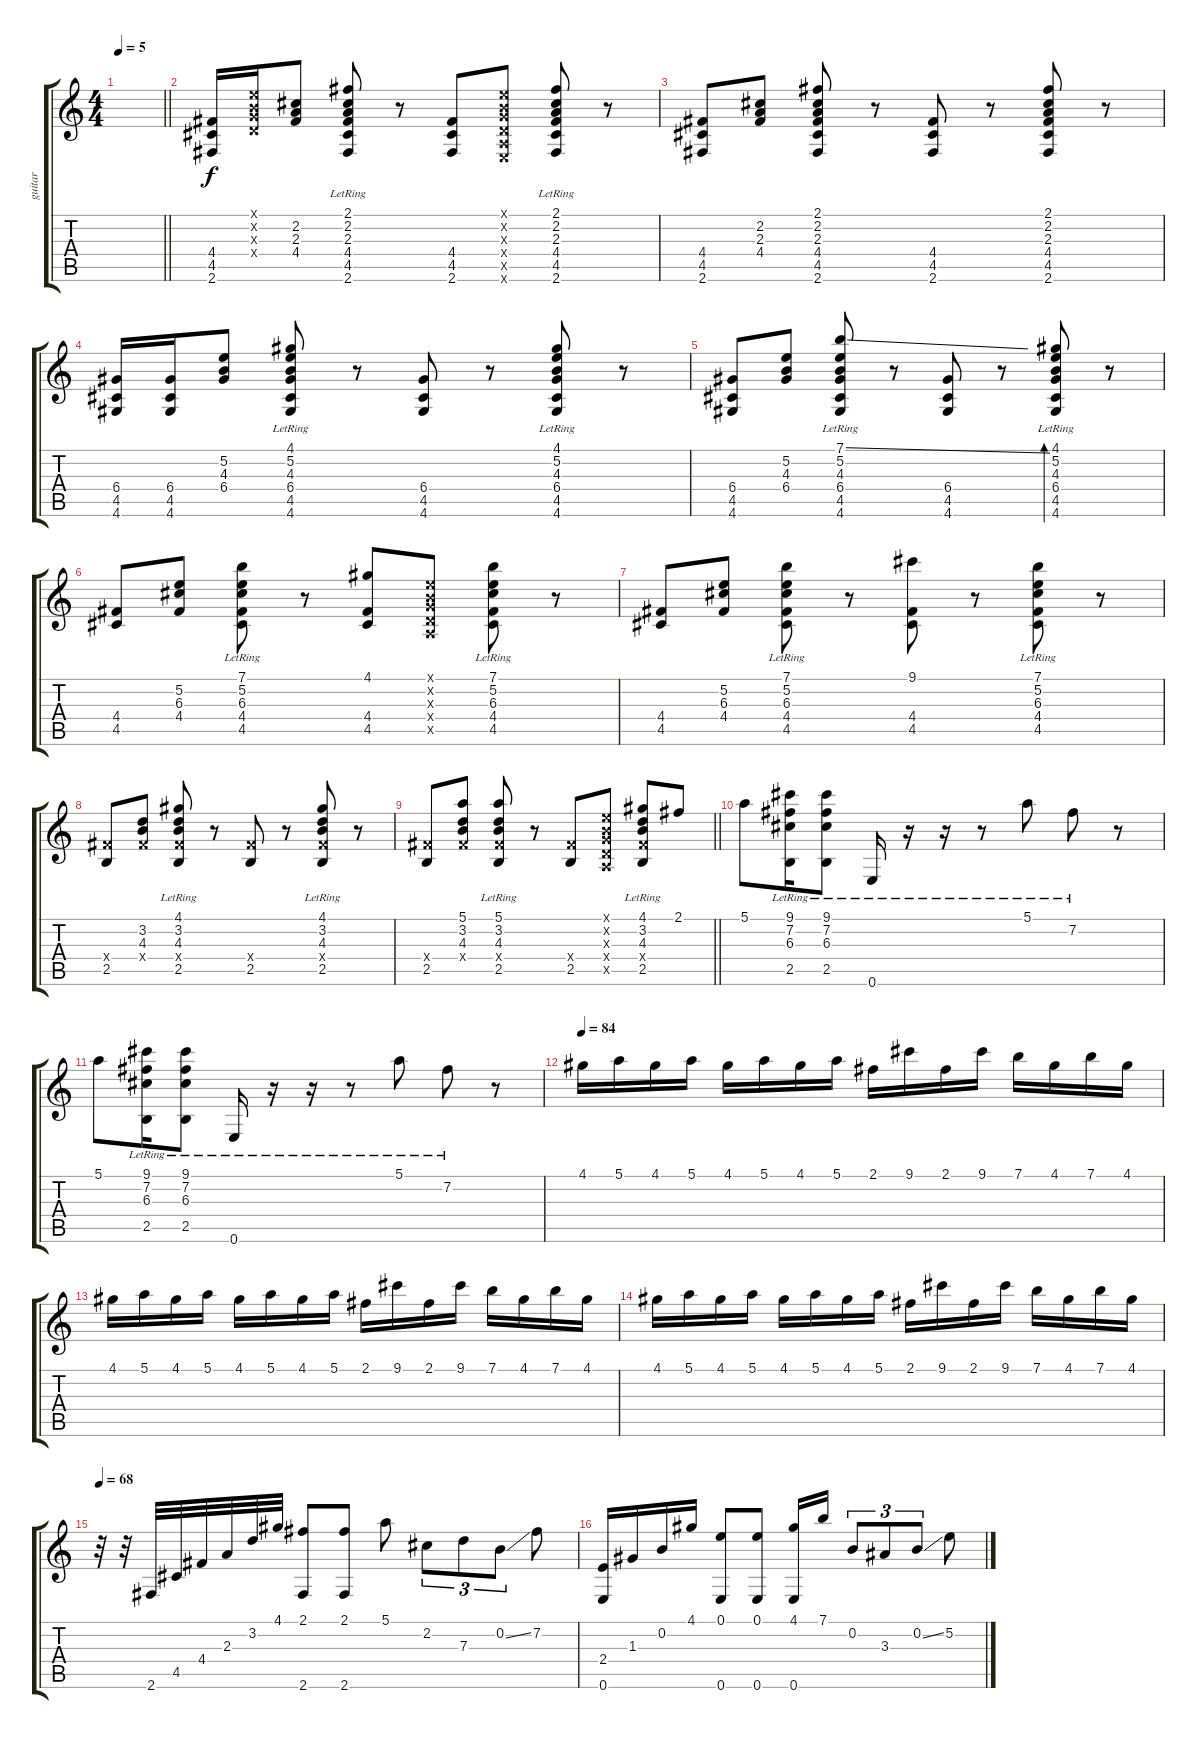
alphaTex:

\track ("guitar" "guitar") {instrument electricguitarjazz}
\staff {score tabs}
\tuning (E4 B3 G3 D3 A2 E2) {hide}
\ts (4 4)
\tempo 5
\clef g2
\barLineRight lightlight
\ks c
|
(4.4 4.5 2.6).16 (0.1{x} 0.2{x} 0.3{x} 0.4{x}).16 (2.2 2.3 4.4).8 (2.1{lr} 2.2{lr} 2.3{lr} 4.4 4.5 2.6).8 r.8 (4.4 4.5 2.6).8 (0.1{x} 0.2{x} 0.3{x} 0.4{x} 0.5{x} 0.6{x}).8 (2.1{lr} 2.2{lr} 2.3{lr} 4.4 4.5 2.6).8 r.8 |
(4.4 4.5 2.6).8 (2.2 2.3 4.4).8 (2.1 2.2 2.3 4.4 4.5 2.6).8 r.8 (4.4 4.5 2.6).8 r.8 (2.1 2.2 2.3 4.4 4.5 2.6).8 r.8 |
(6.4 4.5 4.6).16 (6.4 4.5 4.6).16 (5.2 4.3 6.4).8 (4.1{lr} 5.2 4.3 6.4 4.5 4.6).8 r.8 (6.4 4.5 4.6).8 r.8 (4.1{lr} 5.2 4.3 6.4 4.5 4.6).8 r.8 |
(6.4 4.5 4.6).8 (5.2 4.3 6.4).8 (7.1{ss lr} 5.2 4.3 6.4 4.5 4.6).8 r.8 (6.4 4.5 4.6).8 r.8 (4.1{lr} 5.2 4.3 6.4 4.5 4.6).8{bd 480} r.8 |
(4.4 4.5).8 (5.2 6.3 4.4).8 (7.1{lr} 5.2 6.3 4.4 4.5).8 r.8 (4.1 4.4 4.5).8 (0.1{x} 0.2{x} 0.3{x} 0.4{x} 0.5{x}).8 (7.1{lr} 5.2 6.3 4.4 4.5).8 r.8 |
(4.4 4.5).8 (5.2 6.3 4.4).8 (7.1{lr} 5.2 6.3 4.4 4.5).8 r.8 (9.1 4.4 4.5).8 r.8 (7.1{lr} 5.2 6.3 4.4 4.5).8 r.8 |
(4.4{x} 2.5).8 (3.2 4.3 4.4{x}).8 (4.1{lr} 3.2 4.3 4.4{x} 2.5).8 r.8 (4.4{x} 2.5).8 r.8 (4.1{lr} 3.2 4.3 4.4{x} 2.5).8 r.8 |
\barLineRight lightlight
(4.4{x} 2.5).8 (5.1 3.2 4.3 4.4{x}).8 (5.1{lr} 3.2 4.3 4.4{x} 2.5).8 r.8 (4.4{x} 2.5).8 (0.1{x} 0.2{x} 0.3{x} 0.4{x} 0.5{x}).8 (4.1{lr} 3.2 4.3 4.4{x} 2.5).8 2.1.8 |
5.1.8 (9.1{lr} 7.2{lr} 6.3{lr} 2.5).16 (9.1{lr} 7.2{lr} 6.3{lr} 2.5).8 0.6{lr}.16 r.16 r.16 r.8 5.1{lr}.8 7.2{lr}.8 r.8 |
5.1.8 (9.1{lr} 7.2{lr} 6.3{lr} 2.5).16 (9.1{lr} 7.2{lr} 6.3{lr} 2.5).8 0.6{lr}.16 r.16 r.16 r.8 5.1{lr}.8 7.2{lr}.8 r.8 |
\tempo 84
4.1.16 5.1.16 4.1.16 5.1.16 4.1.16 5.1.16 4.1.16 5.1.16 2.1.16 9.1.16 2.1.16 9.1.16 7.1.16 4.1.16 7.1.16 4.1.16 |
4.1.16 5.1.16 4.1.16 5.1.16 4.1.16 5.1.16 4.1.16 5.1.16 2.1.16 9.1.16 2.1.16 9.1.16 7.1.16 4.1.16 7.1.16 4.1.16 |
4.1.16 5.1.16 4.1.16 5.1.16 4.1.16 5.1.16 4.1.16 5.1.16 2.1.16 9.1.16 2.1.16 9.1.16 7.1.16 4.1.16 7.1.16 4.1.16 |
\tempo 72
\tempo 68
r.32 r.32 2.6.32 4.5.32 4.4.32 2.3.32 3.2.32 4.1.32 (2.1 2.6).8 (2.1 2.6).8 5.1.8 2.2.8{tu (3 2)} 7.3.8{tu (3 2)} 0.2{ss}.8{tu (3 2)} 7.2.8 |
(2.4 0.6).16 1.3.16 0.2.16 4.1.16 (0.1 0.6).8 (0.1 0.6).8 (4.1 0.6).16 7.1.16 0.2.8{tu (3 2)} 3.3.8{tu (3 2)} 0.2{ss}.8{tu (3 2)} 5.2.8
